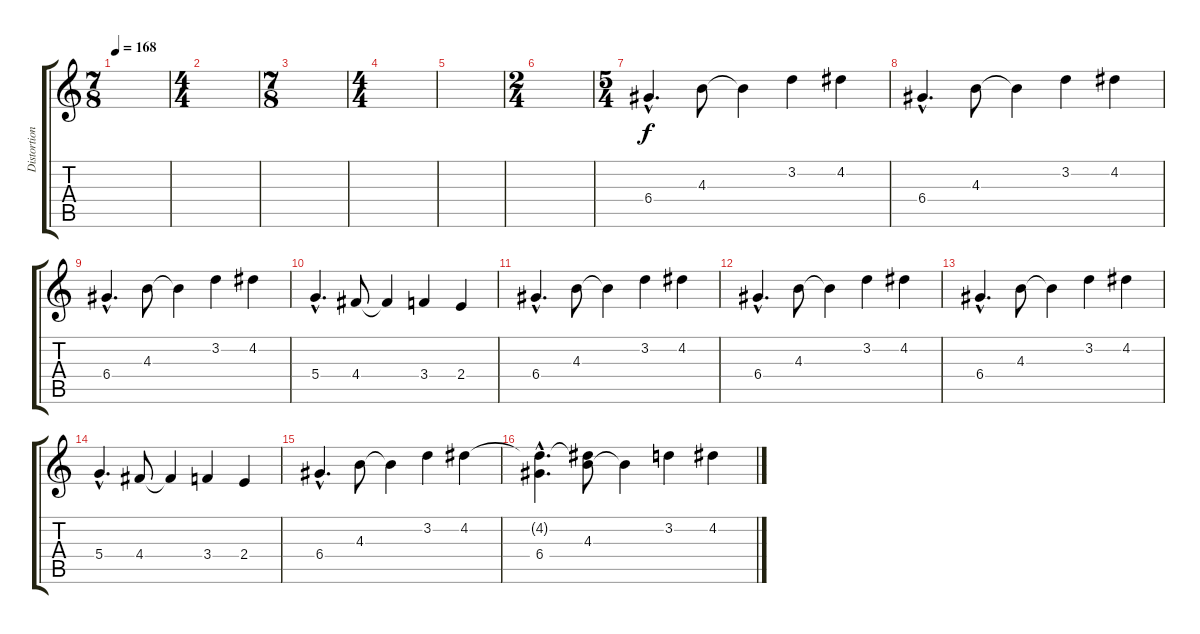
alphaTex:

\track ("Distortion Guitar" "Distortion") {instrument distortionguitar}
\staff {score tabs}
\tuning (E4 B3 G3 D3 A2 E2) {hide}
\ts (7 8)
\tempo 168
\clef g2
\ks c
|
\ts (4 4)
|
\ts (7 8)
|
\ts (4 4)
|
|
\ts (2 4)
|
\ts (5 4)
6.4{hac}.4{d} 4.3.8 4.3{t}.4 3.2.4 4.2.4 |
6.4{hac}.4{d} 4.3.8 4.3{t}.4 3.2.4 4.2.4 |
6.4{hac}.4{d} 4.3.8 4.3{t}.4 3.2.4 4.2.4 |
5.4{hac}.4{d} 4.4.8 4.4{t}.4 3.4.4 2.4.4 |
6.4{hac}.4{d} 4.3.8 4.3{t}.4 3.2.4 4.2.4 |
6.4{hac}.4{d} 4.3.8 4.3{t}.4 3.2.4 4.2.4 |
6.4{hac}.4{d} 4.3.8 4.3{t}.4 3.2.4 4.2.4 |
5.4{hac}.4{d} 4.4.8 4.4{t}.4 3.4.4 2.4.4 |
6.4{hac}.4{d} 4.3.8 4.3{t}.4 3.2.4 4.2.4 |
(4.2{hac t} 6.4{hac}).4{d} (4.2{t} 4.3).8 4.3{t}.4 3.2.4 4.2.4
